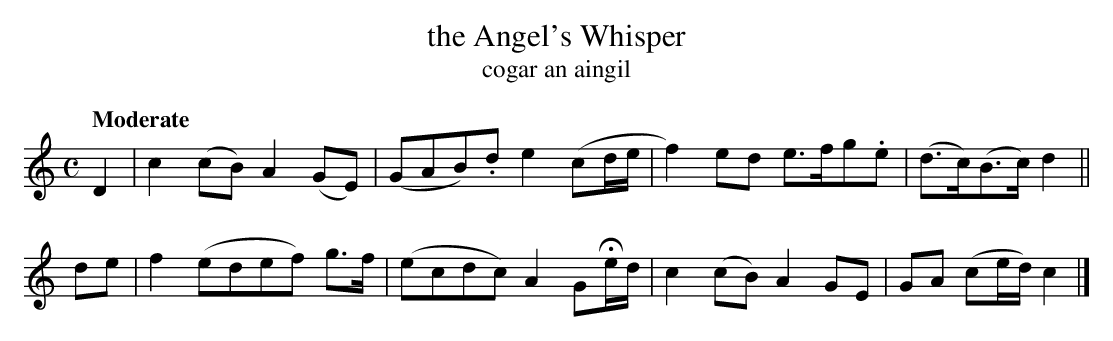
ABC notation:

X:1
T: the Angel's Whisper
T: cogar an aingil
Q: "Moderate"
M: C
L: 1/8
K: C
D2 | c2 (cB) A2 (GE) | (GAB).d e2 (cd/e/ | f2) ed e>fg.e | (d>c)(B>c) d2 ||
de | f2 (edef) g>f | (ecdc) A2 GHe/d/ | c2 (cB) A2 GE | GA (ce/d/) c2 |]
